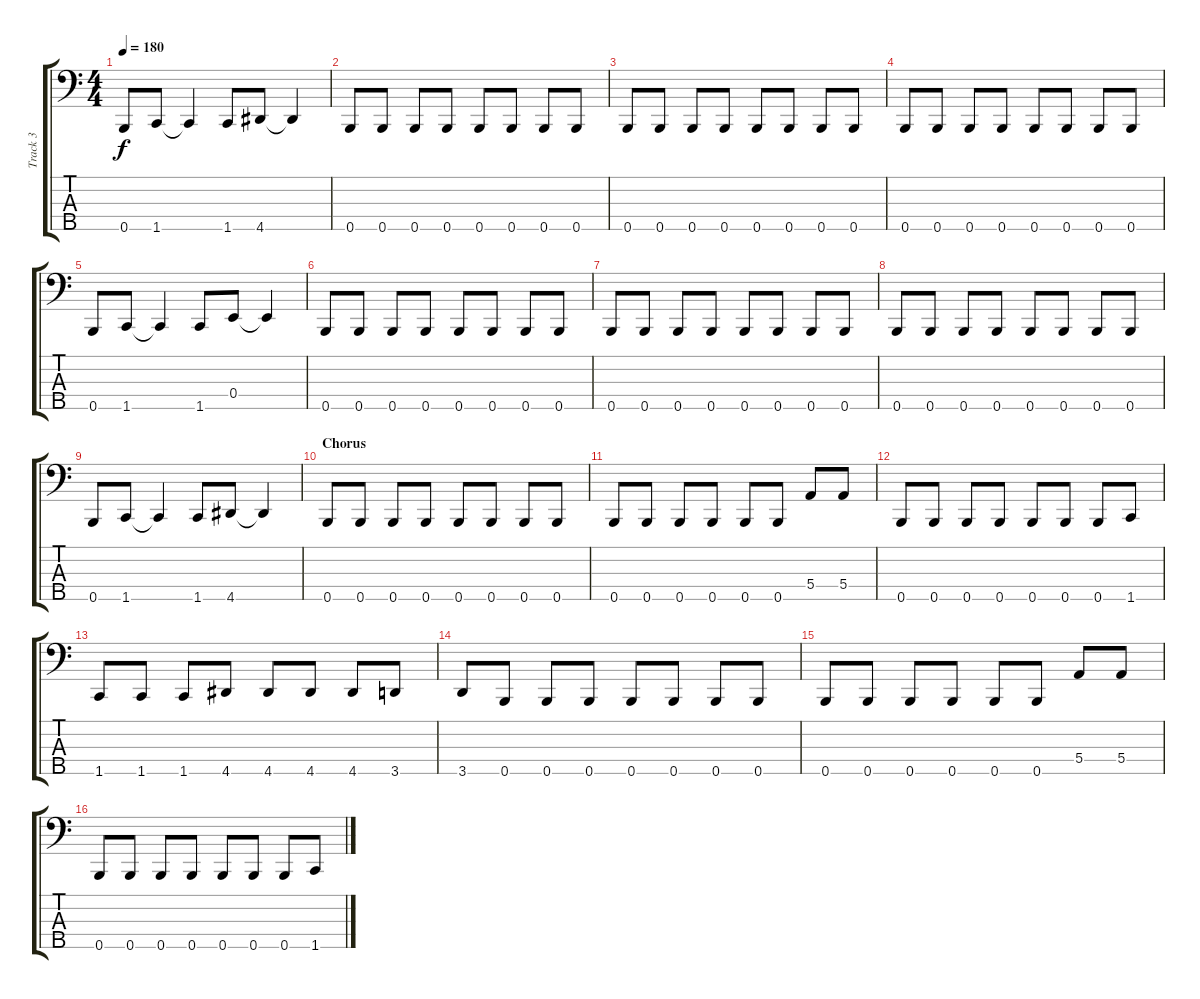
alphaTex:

\track ("Track 3" "Track 3") {instrument electricbasspick}
\staff {score tabs}
\tuning (G2 D2 A1 E1 B0) {hide}
\ts (4 4)
\tempo 180
\clef f4
\ks c
0.5.8{dy f} 1.5.8 1.5{t}.4 1.5.8 4.5.8 4.5{t}.4 |
0.5.8 0.5.8 0.5.8 0.5.8 0.5.8 0.5.8 0.5.8 0.5.8 |
0.5.8 0.5.8 0.5.8 0.5.8 0.5.8 0.5.8 0.5.8 0.5.8 |
0.5.8 0.5.8 0.5.8 0.5.8 0.5.8 0.5.8 0.5.8 0.5.8 |
0.5.8 1.5.8 1.5{t}.4 1.5.8 0.4.8 0.4{t}.4 |
0.5.8 0.5.8 0.5.8 0.5.8 0.5.8 0.5.8 0.5.8 0.5.8 |
0.5.8 0.5.8 0.5.8 0.5.8 0.5.8 0.5.8 0.5.8 0.5.8 |
0.5.8 0.5.8 0.5.8 0.5.8 0.5.8 0.5.8 0.5.8 0.5.8 |
0.5.8 1.5.8 1.5{t}.4 1.5.8 4.5.8 4.5{t}.4 |
\section ("" "Chorus")
0.5.8 0.5.8 0.5.8 0.5.8 0.5.8 0.5.8 0.5.8 0.5.8 |
0.5.8 0.5.8 0.5.8 0.5.8 0.5.8 0.5.8 5.4.8 5.4.8 |
0.5.8 0.5.8 0.5.8 0.5.8 0.5.8 0.5.8 0.5.8 1.5.8 |
1.5.8 1.5.8 1.5.8 4.5.8 4.5.8 4.5.8 4.5.8 3.5.8 |
3.5.8 0.5.8 0.5.8 0.5.8 0.5.8 0.5.8 0.5.8 0.5.8 |
0.5.8 0.5.8 0.5.8 0.5.8 0.5.8 0.5.8 5.4.8 5.4.8 |
0.5.8 0.5.8 0.5.8 0.5.8 0.5.8 0.5.8 0.5.8 1.5.8
